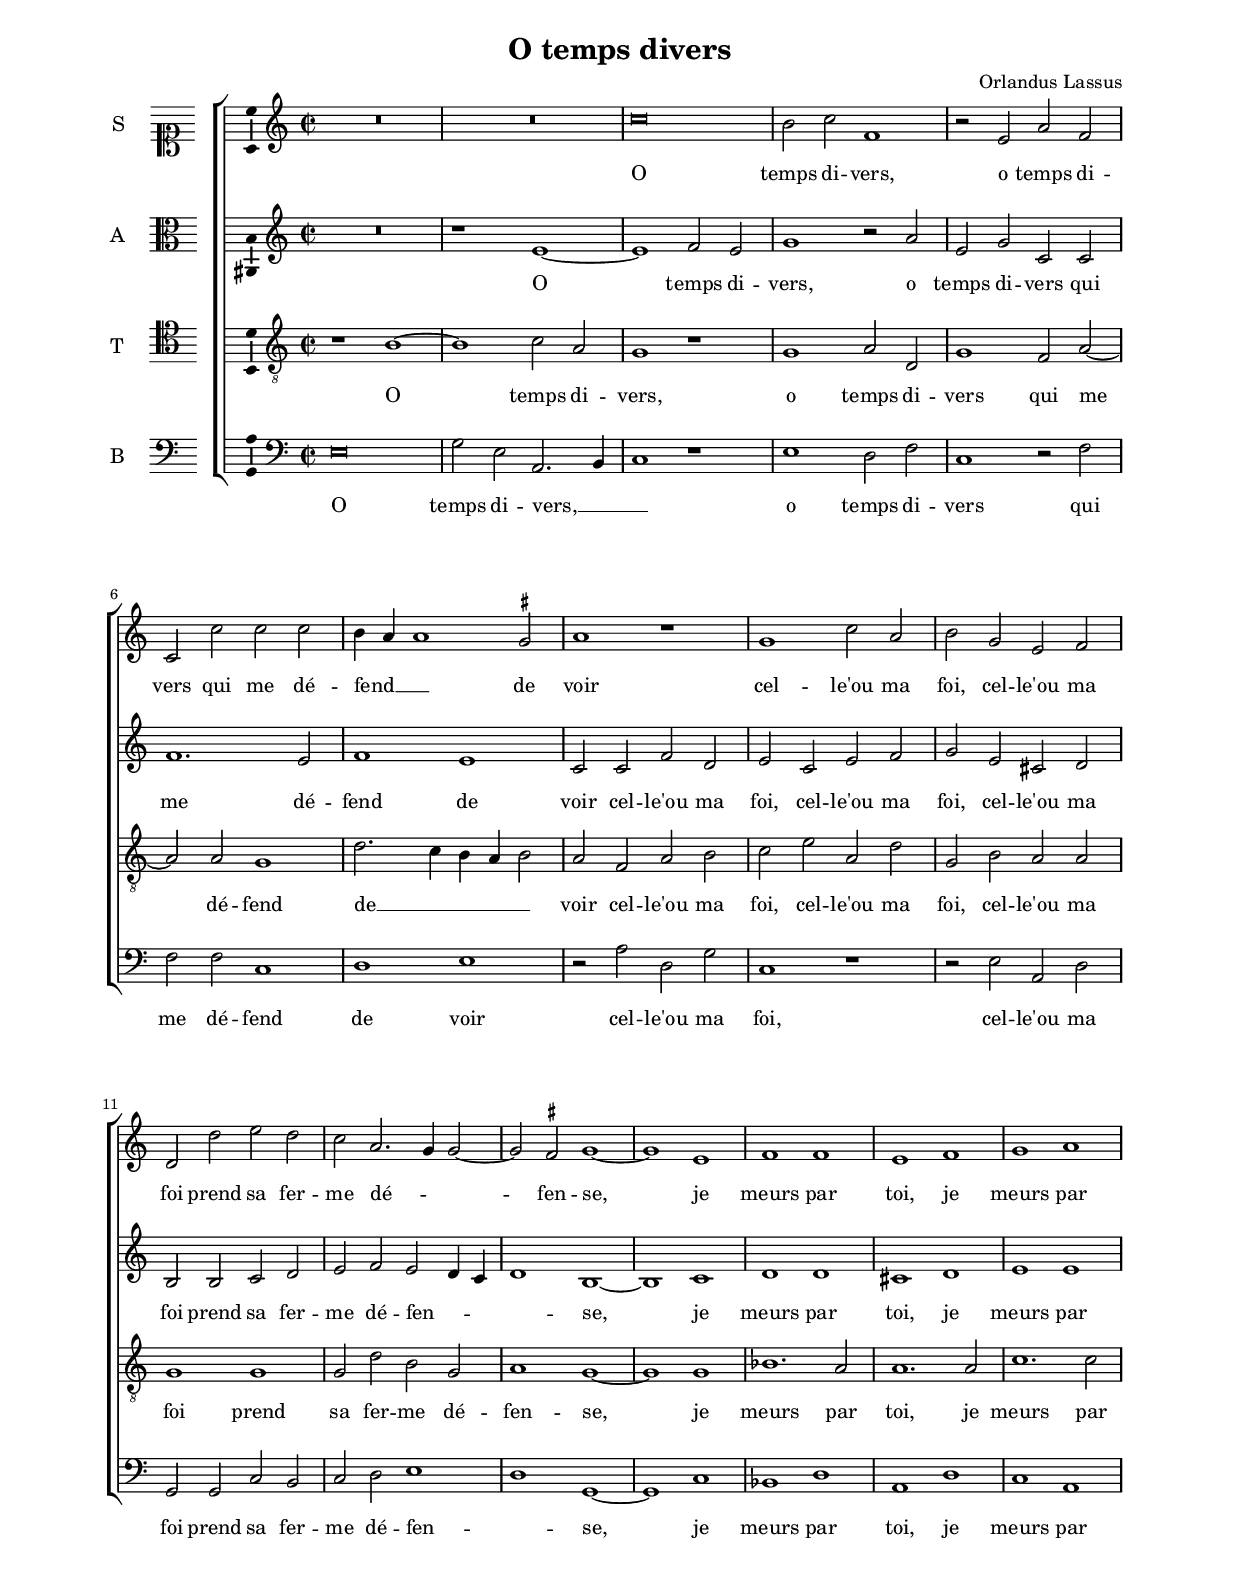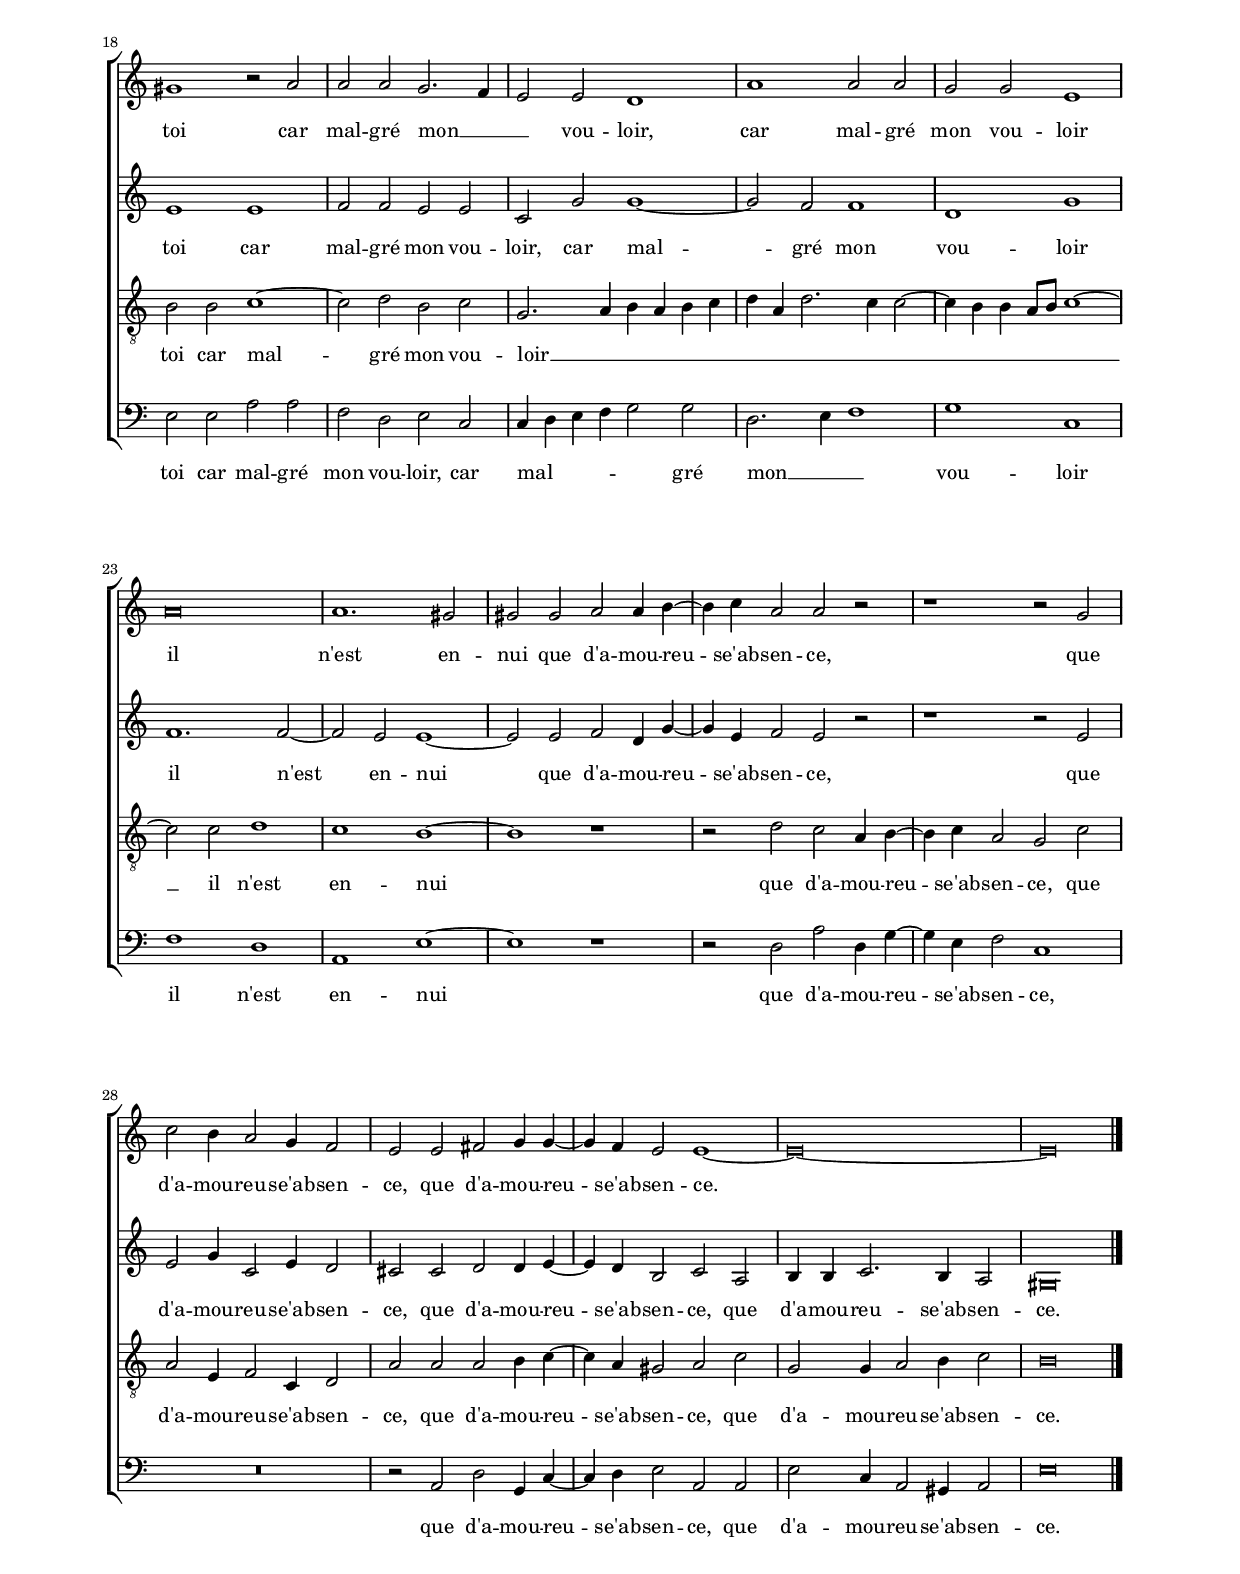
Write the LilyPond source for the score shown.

\header
{
  title="O temps divers"
  composer="Orlandus Lassus"
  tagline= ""
}

\version "2.24.3"
\include "deutsch.ly"
#(set-global-staff-size 16)
% #(set-default-paper-size "letter")
#(ly:set-option 'point-and-click #f)

	
global = {
	\key c \major
	\time 2/2 \set Score.measureLength = #(ly:make-moment 2/1)
	}

	ficta = { \once \set suggestAccidentals = ##t }
	
	forget = #(define-music-function (music) (ly:music?) #{
		\accidentalStyle forget
		$music
		\accidentalStyle default
		#})


\paper
	{
	top-margin = 2 \cm
	bottom-margin = 2 \cm
	left-margin = 2 \cm
	right-margin = 2 \cm
	ragged-bottom = ##f
	ragged-last-bottom = ##f
	print-page-number = ##f
	system-system-spacing = #'((basic-distance . 20) (minimum-distance . 14) (padding . 8) (strechability . 150))
%	systems-per-page = 3
%	min-systems-per-page = 3
	}


incipitcantus = \markup { \score {
	{
	\set Staff.instrumentName = \markup { \fontsize #1 "S" }
	\key c \major
	\clef soprano
	s4 \bar ""
	}
	\layout  {
	raggedright = ##t
	indent = 1 \cm
	line-width = 1.8 \cm
	\context { \Staff \remove Time_signature_engraver }
	\override Staff.Clef.Y-extent = #'(0 . 0)
	}} \hspace #1 }
	
      
incipitaltus = \markup { \score {
	{
	\set Staff.instrumentName = \markup { \fontsize #1 "A" }
	\key c \major
	\clef alto
	s4 \bar ""
	}
	\layout  {
	raggedright = ##t
	indent = 1 \cm
	line-width = 1.8 \cm
	\context { \Staff \remove Time_signature_engraver }
	\override Staff.Clef.Y-extent = #'(0 . 0)
	}} \hspace #1 }


incipittenor = \markup { \score {
	{
	\set Staff.instrumentName = \markup { \fontsize #1 "T" }
	\key c \major
	\clef tenor
	s4 \bar ""
	}
	\layout  {
	raggedright = ##t
	indent = 1 \cm
	line-width = 1.8 \cm
	\context { \Staff \remove Time_signature_engraver }
	\override Staff.Clef.Y-extent = #'(0 . 0)
	}} \hspace #1 }


incipitbassus = \markup { \score {
	{
	\set Staff.instrumentName = \markup { \fontsize #1 "B" }
	\key c \major
	\clef bass
	s4 \bar ""
	}
	\layout  {
	raggedright = ##t
	indent = 1 \cm
	line-width = 1.8 \cm
	\context { \Staff \remove Time_signature_engraver }
	\override Staff.Clef.Y-extent = #'(0 . 0)
	}} \hspace #1 }


cantus =  \relative c''
	{
	R\breve
	R\breve
	c\breve
	h2 c f,1
%5
	r2 e a f |
	c2 c' c c
	h4 a a1 \ficta gis2
	a1 r
	g1 c2 a
%10
	h2 g e f |
	d2 d' e d
	c2 a2. g4 g2~
	g2 \ficta fis g1~
	g1 e
%15
	f1 f |
	e1 f
	g1 a
	gis1 r2 a
	a2 a g2. f4
%20
	e2 e d1 |
	a'1 a2 a
	g2 g e1
	a\breve
	a1. gis2
%25
	gis2 gis a a4 h~ |
	h4 c a2 a r
	r1 r2 g
	c2 h4 a2 g4 f2
	e2 e fis g4 g~
%30
	g4 f e2 e1~
	e\breve~
	e\breve \bar "|." |
	}


altus =  \relative c'
	{
	R\breve
	r1 e~
	e1 f2 e
	g1 r2 a
%5
	e2 g c, c |
	f1. e2
	f1 e
	c2 c f d
	e2 c e f
%10
	g2 e cis d |
	h2 h c d
	e2 f e d4 c
	d1 h~
	h1 c
%15
	d1 d |
	cis1 d
	e1 e
	e1 e
	f2 f e e
%20
	c2 g' g1~ |
	g2 f f1
	d1 g
	f1. f2~
	f2 e e1~
%25
	e2 e f d4 g~ |
	g4 e f2 e r
	r1 r2 e
	e2 g4 c,2 e4 d2
	cis2 cis d d4 e~
%30
	e4 d h2 c a |
	h4 h c2. h4 a2
	gis\breve |
	}


tenor =  \relative c'
	{
	r1 h~
	h1 c2 a
	g1 r
	g1 a2 d,
%5
	g1 f2 a~ |
	a2 a g1
	d'2. c4 h a h2
	a2 f a h
	c2 e a, d
%10
	g,2 h a a |
	g1 g
	g2 d' h g
	a1 g~
	g1 g
%15
	b1. a2 |
	a1. a2
	c1. c2
	h2 h c1~
	c2 d h c
%20
	g2. a4 h a h c |
	d4 a d2. c4 c2~
	c4 h h a8 h c1~
	c2 c d1
	c1 h~
%25
	h1 r |
	r2 d c a4 h~
	h4 c a2 g c
	a2 e4 f2 c4 d2
	a'2 a a h4 c~
%30
	c4 a gis2 a c |
	g2 g4 a2 h4 c2
	h\breve |
	}


bassus  =  \relative c
	{
	e\breve
	g2 e a,2. h4
	c1 r
	e1 d2 f
%5
	c1 r2 f |
	f2 f c1
	d1 e
	r2 a d, g
	c,1 r
%10
	r2 e a, d |
	g,2 g c h
	c d e1
	d1 g,~
	g1 c
%15
	b1 d |
	a1 d
	c1 a
	e'2 e a a
	f2 d e c
%20
	c4 d e f g2 g |
	d2. e4 f1
	g1 c,
	f1 d
	a1 e'~
%25
	e1 r |
	r2 d a' d,4 g~
	g4 e f2 c1
	R\breve
	r2 a d g,4 c~
%30
	c4 d e2 a, a
	e'2 c4 a2 gis4 a2
	e'\breve |
	}

lyricscantus = \lyricmode {
	O temps di -- vers,
	o temps di -- vers qui me dé -- fend __ _ _ de voir
	cel -- le'ou ma foi,
	cel -- le'ou ma foi prend sa fer -- me dé -- _ _ fen -- se,
	je meurs par toi,
	je meurs par toi car mal -- gré mon __ _ _ vou -- loir,
	car mal -- gré mon vou -- loir
	il n'est en -- nui que d'a -- mou -- reu -- se'ab -- sen -- ce,
	que d'a -- mou -- reu -- se'ab -- sen -- ce,
	que d'a -- mou -- reu -- se'ab -- sen -- ce.
	}


lyricsaltus = \lyricmode {
	O temps di -- vers,
	o temps di -- vers qui me dé -- fend de voir
	cel -- le'ou ma foi,
	cel -- le'ou ma foi,
	cel -- le'ou ma foi prend sa fer -- me dé -- fen -- _ _ _ se,
	je meurs par toi,
	je meurs par toi car mal -- gré mon vou -- loir,
	car mal -- gré mon vou -- loir
	il n'est en -- nui que d'a -- mou -- reu -- se'ab -- sen -- ce,
	que d'a -- mou -- reu -- se'ab -- sen -- ce,
	que d'a -- mou -- reu -- se'ab -- sen -- ce,
	que d'a -- mou -- reu -- se'ab -- sen -- ce.
	}


lyricstenor = \lyricmode {
	O temps di -- vers,
	o temps di -- vers qui me dé -- fend de __ _ _ _ _ voir
	cel -- le'ou ma foi,
	cel -- le'ou ma foi,
	cel -- le'ou ma foi prend sa fer -- me dé -- fen -- se,
	je meurs par toi,
	je meurs par toi car mal -- gré mon vou -- loir __ _ _ _ _ _ _ _ _ _ _ _ _ _ _ _
	il n'est en -- nui que d'a -- mou -- reu -- se'ab -- sen -- ce,
	que d'a -- mou -- reu -- se'ab -- sen -- ce,
	que d'a -- mou -- reu -- se'ab -- sen -- ce,
	que d'a -- mou -- reu -- se'ab -- sen -- ce.
	}


lyricsbassus = \lyricmode {
	O temps di -- vers, __ _ _
	o temps di -- vers qui me dé -- fend de voir
	cel -- le'ou ma foi,
	cel -- le'ou ma foi prend sa fer -- me dé -- fen -- _ se,
	je meurs par toi,
	je meurs par toi car mal -- gré mon vou -- loir,
	car mal -- _ _ _ _ gré mon __ _ _ vou -- loir
	il n'est en -- nui que d'a -- mou -- reu -- se'ab -- sen -- ce,
	que d'a -- mou -- reu -- se'ab -- sen -- ce,
	que d'a -- mou -- reu -- se'ab -- sen -- ce.
	}


\score
{  
	\transpose c c {
	\new ChoirStaff \with { \override StaffGrouper.staff-staff-spacing.basic-distance = #13 }
	<<

	\new Staff << \global
	\new Voice="v1" {
		\set Staff.instrumentName=\incipitcantus
		\set Staff.midiInstrument = "reed organ"
		\clef violin
		\cantus }
	\new Lyrics \lyricsto "v1" {\lyricscantus }
	>>


	\new Staff << \global
	\new Voice="v2" {
		\set Staff.instrumentName=\incipitaltus
		\set Staff.midiInstrument = "reed organ"
		\clef violin 
		\altus}
	\new Lyrics \lyricsto "v2" {\lyricsaltus }
	>>


	\new Staff << \global
	\new Voice="v3" {
		\set Staff.instrumentName=\incipittenor
		\set Staff.midiInstrument = "reed organ"
		\clef "G_8"
		\tenor }
	\new Lyrics \lyricsto "v3" {\lyricstenor }
	>>


	\new Staff << \global
	\new Voice="v4" {
		\set Staff.instrumentName=\incipitbassus
		\set Staff.midiInstrument = "reed organ"
		\clef bass 
		\bassus }
	\new Lyrics \lyricsto "v4" {\lyricsbassus}
	>>

	>>
	} % transpose

	\layout
	{
	indent = 1.8 \cm
	\context { \Lyrics \override VerticalAxisGroup.nonstaff-relatedstaff-spacing.padding = #2 }
	\context { \Staff \override TimeSignature.break-visibility = #end-of-line-invisible }
	\context { \Staff \consists Ambitus_engraver }
	\context { \Score \override BarNumber.padding = #2 }
	\context { \Voice \override NoteHead.style = #'baroque }
	}

\midi
	{
	\tempo 2 = 100
	}
	
}


% EOF
